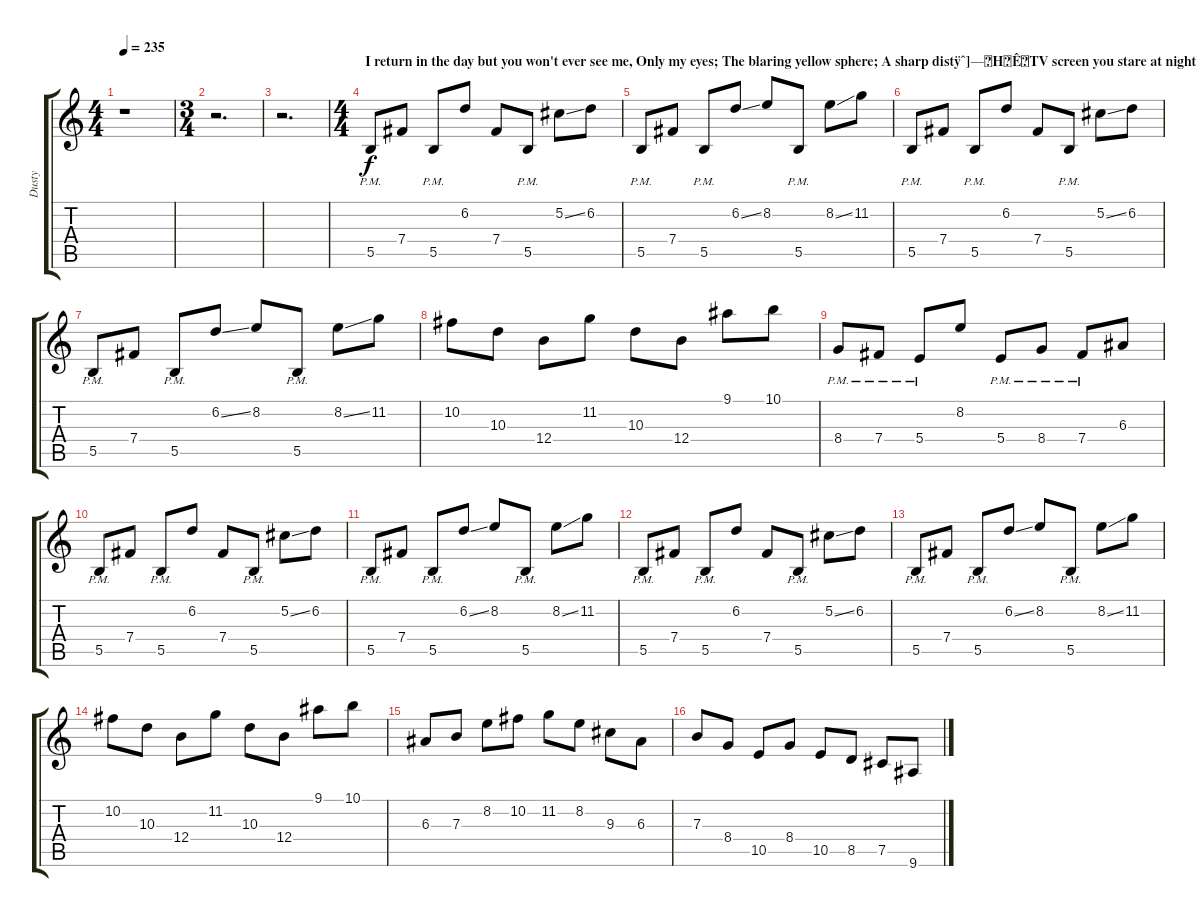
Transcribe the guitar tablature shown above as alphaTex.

\track ("Dusty" "Dusty") {instrument distortionguitar}
\staff {score tabs}
\tuning (Db4 Ab3 E3 B2 Gb2 Db2) {hide}
\ts (4 4)
\tempo 235
\clef g2
\ks c
r.1{dy f} |
\ts (3 4)
r.2{d} |
r.2{d} |
\ts (4 4)
\section ("" "I return in the day but you won't ever see me, Only my eyes; The blaring yellow sphere; A sharp distÿ\u0000\u0000\u0000ˆ]—\u000fH\u0005Ê\u000eTV screen you stare at night after night")
5.5{pm}.8 7.4.8 5.5{pm}.8 6.2.8 7.4.8 5.5{pm}.8 5.2{ss}.8 6.2.8 |
5.5{pm}.8 7.4.8 5.5{pm}.8 6.2{ss}.8 8.2.8 5.5{pm}.8 8.2{ss}.8 11.2.8 |
5.5{pm}.8 7.4.8 5.5{pm}.8 6.2.8 7.4.8 5.5{pm}.8 5.2{ss}.8 6.2.8 |
5.5{pm}.8 7.4.8 5.5{pm}.8 6.2{ss}.8 8.2.8 5.5{pm}.8 8.2{ss}.8 11.2.8 |
10.2.8 10.3.8 12.4.8 11.2.8 10.3.8 12.4.8 9.1.8 10.1.8 |
8.4{pm}.8 7.4{pm}.8 5.4{pm}.8 8.2.8 5.4{pm}.8 8.4{pm}.8 7.4{pm}.8 6.3.8 |
5.5{pm}.8 7.4.8 5.5{pm}.8 6.2.8 7.4.8 5.5{pm}.8 5.2{ss}.8 6.2.8 |
5.5{pm}.8 7.4.8 5.5{pm}.8 6.2{ss}.8 8.2.8 5.5{pm}.8 8.2{ss}.8 11.2.8 |
5.5{pm}.8 7.4.8 5.5{pm}.8 6.2.8 7.4.8 5.5{pm}.8 5.2{ss}.8 6.2.8 |
5.5{pm}.8 7.4.8 5.5{pm}.8 6.2{ss}.8 8.2.8 5.5{pm}.8 8.2{ss}.8 11.2.8 |
10.2.8 10.3.8 12.4.8 11.2.8 10.3.8 12.4.8 9.1.8 10.1.8 |
6.3.8 7.3.8 8.2.8 10.2.8 11.2.8 8.2.8 9.3.8 6.3.8 |
7.3.8 8.4.8 10.5.8 8.4.8 10.5.8 8.5.8 7.5.8 9.6.8
